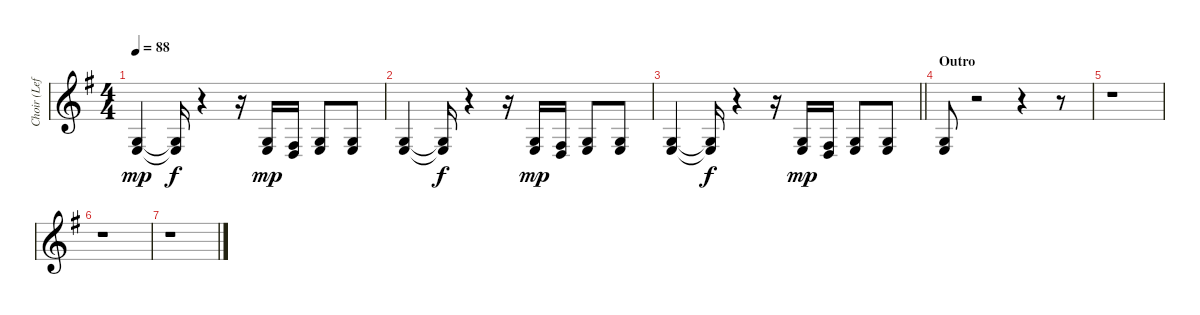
\track ("Choir (Left)" "Choir (Lef") {instrument oboe}
\staff {score}
\tuning (E4 B3 G3 D3 A2 E2) {hide}
\ts (4 4)
\tempo 88
\clef g2
\ks eminor
(0.3 2.4).4{dy mp} (0.3{t} 2.4{t}).16{dy f} r.4 r.16 (0.3 2.4).16{dy mp} (4.4 5.5).16 (0.3 2.4).8 (0.3 2.4).8 |
(0.3 2.4).4 (0.3{t} 2.4{t}).16{dy f} r.4 r.16 (0.3 2.4).16{dy mp} (4.4 5.5).16 (0.3 2.4).8 (0.3 2.4).8 |
\barLineRight lightlight
(0.3 2.4).4 (0.3{t} 2.4{t}).16{dy f} r.4 r.16 (0.3 2.4).16{dy mp} (4.4 5.5).16 (0.3 2.4).8 (0.3 2.4).8 |
\section ("" "Outro")
(0.3 2.4).8 r.2 r.4 r.8 |
r.1 |
r.1 |
r.1
